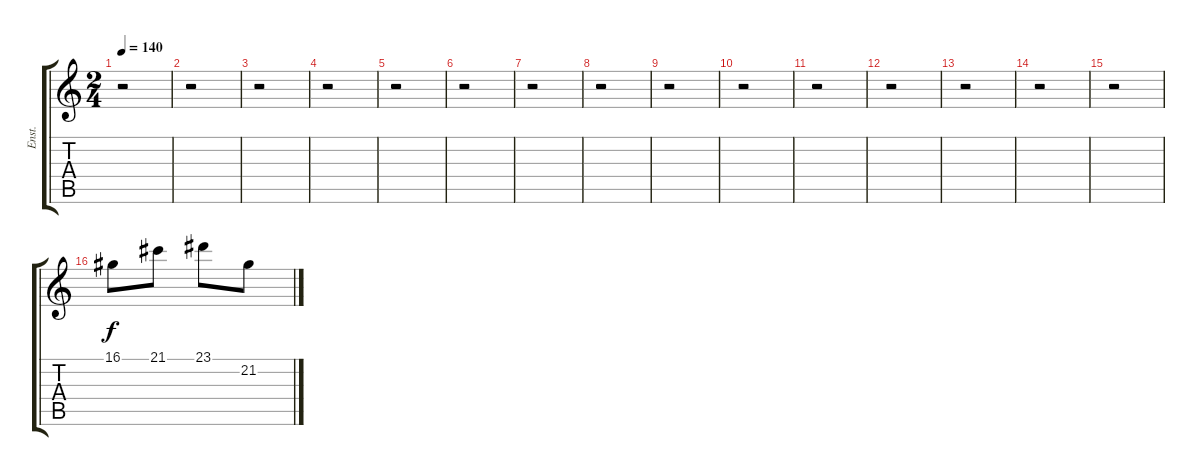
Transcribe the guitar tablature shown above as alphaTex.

\track ("Enst." "Enst.") {instrument synthstrings2}
\staff {score tabs}
\tuning (E4 B3 G3 D3 A2 E2) {hide}
\ts (2 4)
\tempo 140
\clef g2
\ks c
r.2{dy ff} |
r.2 |
r.2 |
r.2 |
r.2 |
r.2 |
r.2 |
r.2 |
r.2 |
r.2 |
r.2 |
r.2 |
r.2 |
r.2 |
r.2 |
16.1.8{dy f} 21.1.8 23.1.8 21.2.8
